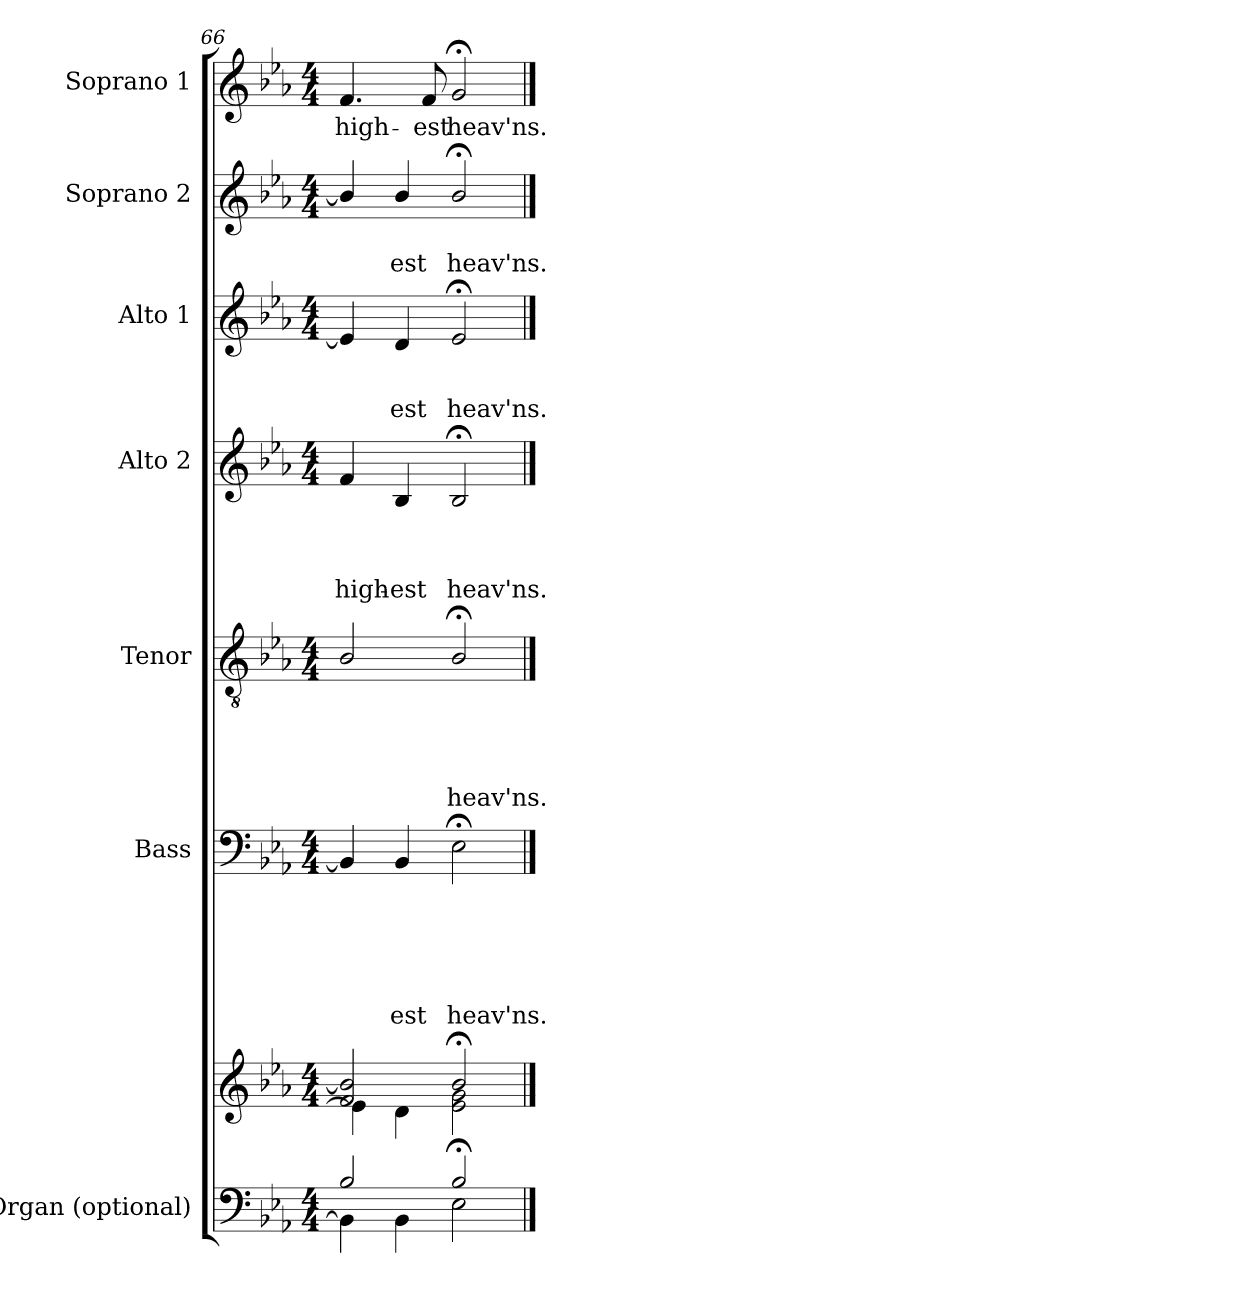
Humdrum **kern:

**kern	**kern	**kern	**text	**text	**text	**text	**text	**text	**kern	**text	**text	**text	**text	**text	**kern	**text	**text	**text	**text	**kern	**text	**text	**text	**kern	**text	**text	**kern	**text
*part7	*part7	*part6	*part6	*part6	*part6	*part6	*part6	*part6	*part5	*part5	*part5	*part5	*part5	*part5	*part4	*part4	*part4	*part4	*part4	*part3	*part3	*part3	*part3	*part2	*part2	*part2	*part1	*part1
*staff8	*staff7	*staff6	*staff6	*staff6	*staff6	*staff6	*staff6	*staff6	*staff5	*staff5	*staff5	*staff5	*staff5	*staff5	*staff4	*staff4	*staff4	*staff4	*staff4	*staff3	*staff3	*staff3	*staff3	*staff2	*staff2	*staff2	*staff1	*staff1
*I"Organ (optional)	*	*I"Bass	*	*	*	*	*	*	*I"Tenor	*	*	*	*	*	*I"Alto 2	*	*	*	*	*I"Alto 1	*	*	*	*I"Soprano 2	*	*	*I"Soprano 1	*
*	*	*I'B.	*	*	*	*	*	*	*I'T.	*	*	*	*	*	*I'A.	*	*	*	*	*I'A.	*	*	*	*I'S.	*	*	*I'S.	*
*clefF4	*clefG2	*clefF4	*	*	*	*	*	*	*clefGv2	*	*	*	*	*	*clefG2	*	*	*	*	*clefG2	*	*	*	*clefG2	*	*	*clefG2	*
*k[b-e-a-]	*k[b-e-a-]	*k[b-e-a-]	*	*	*	*	*	*	*k[b-e-a-]	*	*	*	*	*	*k[b-e-a-]	*	*	*	*	*k[b-e-a-]	*	*	*	*k[b-e-a-]	*	*	*k[b-e-a-]	*
*E-:	*E-:	*E-:	*	*	*	*	*	*	*E-:	*	*	*	*	*	*E-:	*	*	*	*	*E-:	*	*	*	*E-:	*	*	*E-:	*
*M4/4	*M4/4	*M4/4	*	*	*	*	*	*	*M4/4	*	*	*	*	*	*M4/4	*	*	*	*	*M4/4	*	*	*	*M4/4	*	*	*M4/4	*
=66	=66	=66	=66	=66	=66	=66	=66	=66	=66	=66	=66	=66	=66	=66	=66	=66	=66	=66	=66	=66	=66	=66	=66	=66	=66	=66	=66	=66
*^	*^	*	*	*	*	*	*	*	*	*	*	*	*	*	*	*	*	*	*	*	*	*	*	*	*	*	*	*
!	!	!	!	!	!	!	!	!	!	!	!	!	!	!	!	!	!	!	!	!	!LO:LY:b	!	!	!	!	!	!	!	!	!LO:LY:b
2B-/	4BB-\]	2f/ 2b-/]	4e-\]	4BB-/]	.	.	.	.	.	.	2B-/	.	.	.	.	.	4f/	.	.	.	high-	4e-/]	.	.	.	4b-/]	.	.	4.f/	high-
!	!	!	!	!	!	!	!	!	!	!LO:LY:b	!	!	!	!	!	!	!	!	!	!	!LO:LY:b	!	!	!	!LO:LY:b	!	!	!LO:LY:b	!	!
.	4BB-\	.	4d\	4BB-/	.	.	.	.	.	-est	.	.	.	.	.	.	4B-/	.	.	.	-est	4d/	.	.	-est	4b-/	.	-est	.	.
!	!	!	!	!	!	!	!	!	!	!	!	!	!	!	!	!	!	!	!	!	!	!	!	!	!	!	!	!	!	!LO:LY:b
.	.	.	.	.	.	.	.	.	.	.	.	.	.	.	.	.	.	.	.	.	.	.	.	.	.	.	.	.	8f/	-est
!	!	!	!	!	!	!	!	!	!	!LO:LY:b	!	!	!	!	!	!LO:LY:b	!	!	!	!	!LO:LY:b	!	!	!	!LO:LY:b	!	!	!LO:LY:b	!	!LO:LY:b
2B-;</	2E-\	2b-;</	2e-\ 2g\	2E-;<\	.	.	.	.	.	heav'ns.	2B-;</	.	.	.	.	heav'ns.	2B-;</	.	.	.	heav'ns.	2e-;</	.	.	heav'ns.	2b-;</	.	heav'ns.	2g;</	heav'ns.
*v	*v	*	*	*	*	*	*	*	*	*	*	*	*	*	*	*	*	*	*	*	*	*	*	*	*	*	*	*	*	*
*	*v	*v	*	*	*	*	*	*	*	*	*	*	*	*	*	*	*	*	*	*	*	*	*	*	*	*	*	*	*
==	==	==	==	==	==	==	==	==	==	==	==	==	==	==	==	==	==	==	==	==	==	==	==	==	==	==	==	==
*-	*-	*-	*-	*-	*-	*-	*-	*-	*-	*-	*-	*-	*-	*-	*-	*-	*-	*-	*-	*-	*-	*-	*-	*-	*-	*-	*-	*-
